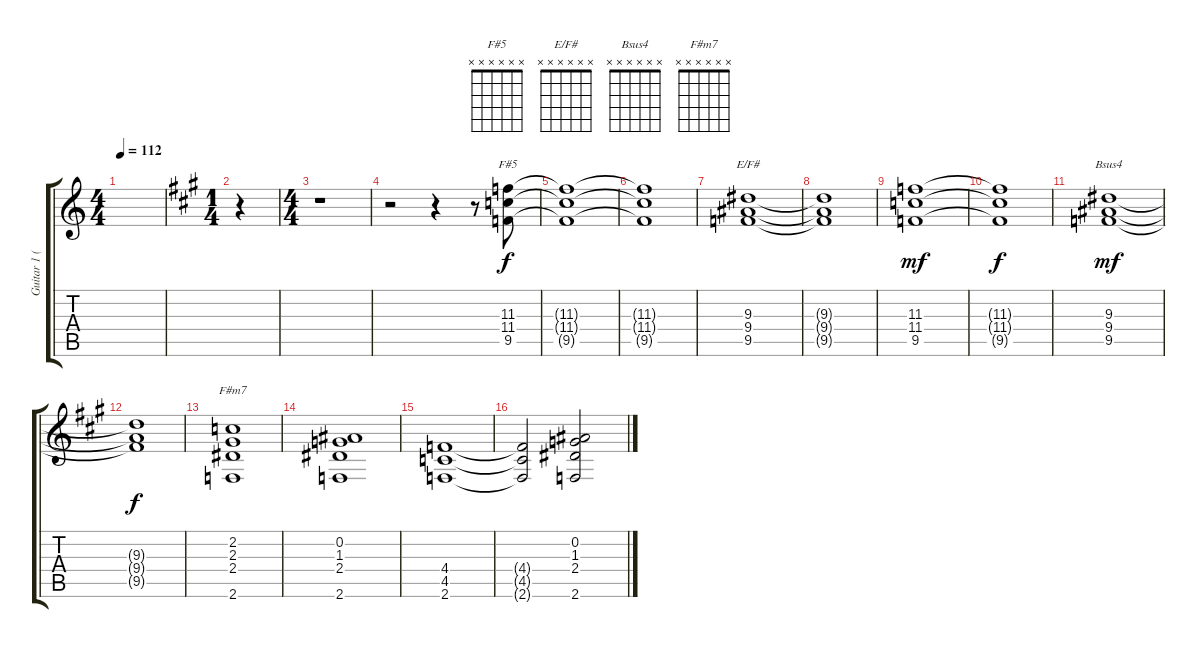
\track ("Guitar 1 (Slash)" "Guitar 1 (") {instrument overdrivenguitar}
\staff {score tabs}
\tuning (Eb4 Bb3 Gb3 Db3 Ab2 Eb2) {hide}
\chord ("F#5" x x x x x x)
\chord ("E/F#" x x x x x x)
\chord ("Bsus4" x x x x x x)
\chord ("F#m7" x x x x x x)
\ts (4 4)
\tempo 112
\clef g2
\ks c
|
\ts (1 4)
\ks f#minor
r.4 |
\ts (4 4)
r.1 |
r.2 r.4 r.8 (11.3 11.4 9.5).8{ch "F#5"} |
(11.3{t} 11.4{t} 9.5{t}).1{dy f} |
(11.3{t} 11.4{t} 9.5{t}).1 |
(9.3 9.4 9.5).1{ch "E/F#"} |
(9.3{t} 9.4{t} 9.5{t}).1 |
(11.3 11.4 9.5).1{dy mf} |
(11.3{t} 11.4{t} 9.5{t}).1{dy f} |
(9.3 9.4 9.5).1{ch "Bsus4" dy mf} |
(9.3{t} 9.4{t} 9.5{t}).1{dy f} |
(2.2 2.3 2.4 2.6).1{ch "F#m7"} |
(0.2 1.3 2.4 2.6).1 |
(4.4 4.5 2.6).1 |
(4.4{t} 4.5{t} 2.6{t}).2 (0.2 1.3 2.4 2.6).2
